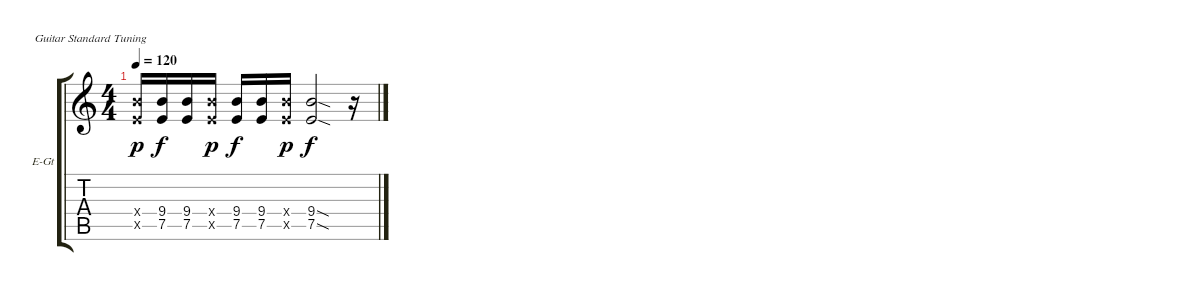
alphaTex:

\defaultSystemsLayout 4
\bracketExtendMode groupsimilarinstruments
\firstSystemTrackNameOrientation horizontal
\otherSystemsTrackNameOrientation horizontal
\track ("Right Guitar" "E-Gt") {instrument distortionguitar}
\staff {score tabs}
\tuning (E4 B3 G3 D3 A2 E2)
\ts (4 4)
\tempo 120
\clef g2
\ks c
(7.5{x} 9.4{x}).16{dy p} (7.5 9.4).16{dy f} (9.4 7.5).16 (7.5{x} 9.4{x}).16{dy p} (7.5 9.4).16{dy f} (9.4 7.5).16 (7.5{x} 9.4{x}).16{dy p} (7.5{sod} 9.4{sod}).2{dy f} r.16
